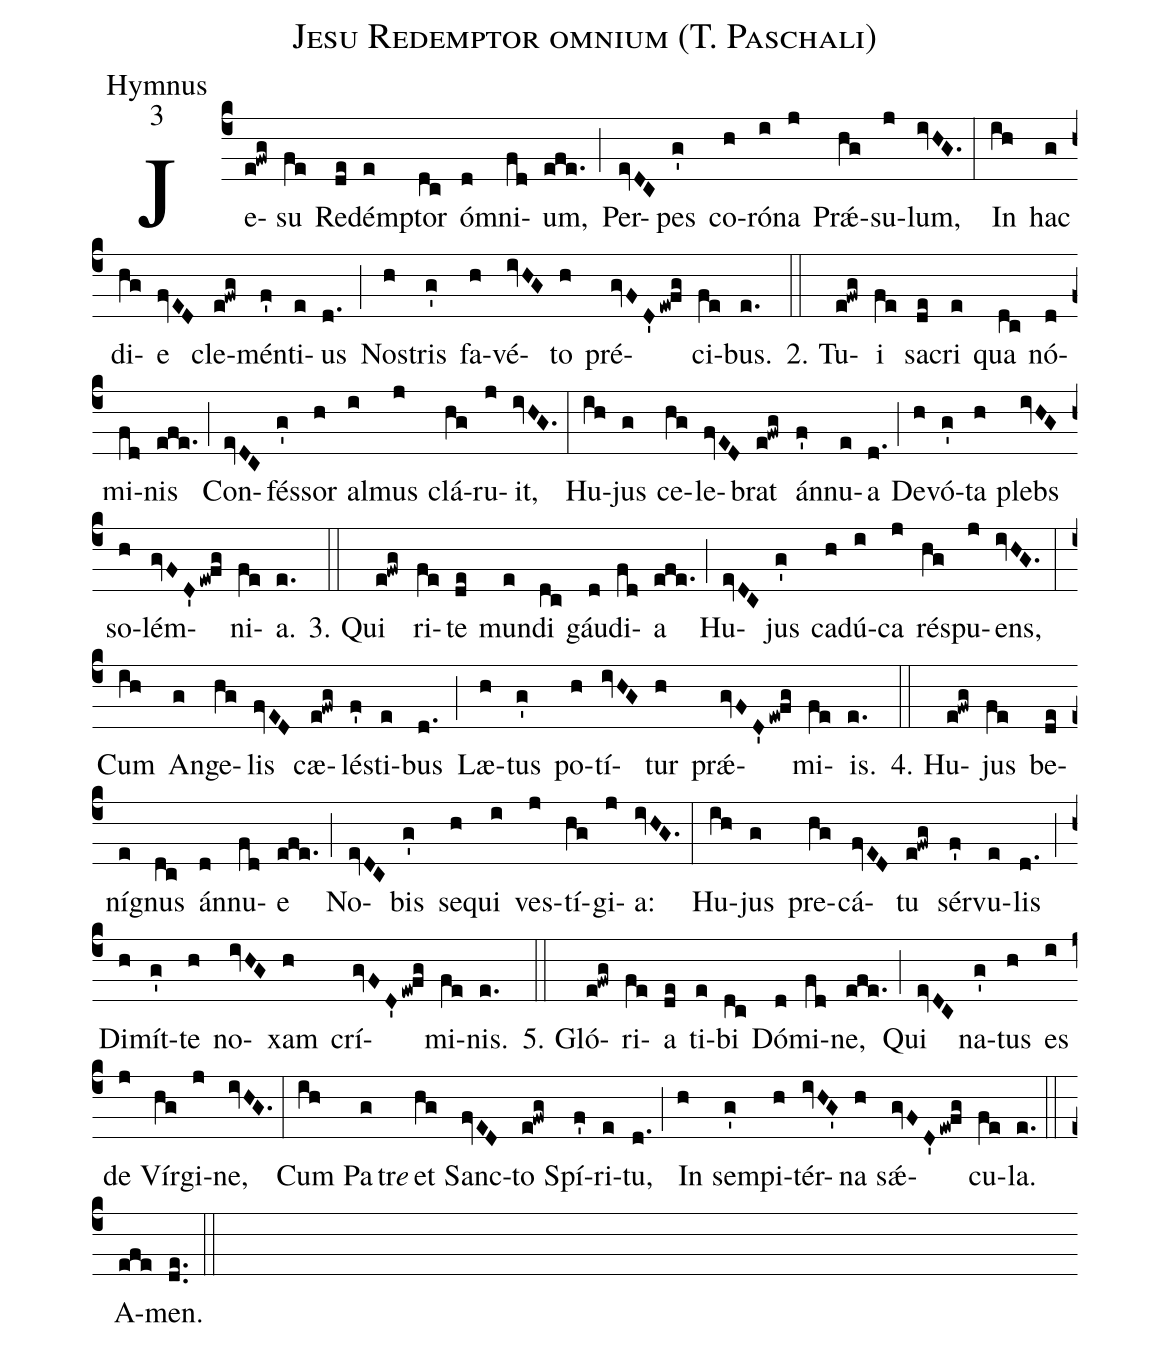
name:Jesu Redemptor omnium (T. Paschali);
office-part:Hymnus;
mode:3;
%%
(c4)Je(e!fwg)su(fe) Red(de)émp(e)tor(dc) óm(d)ni(fd)um,(efe.) (;)
Per(evDC)pes(g') co(h)ró(i)na(j) Prǽ(hg)su(j)lum,(ivHG.) (:)
In(ih) hac(g) di(hg)e(fvED) cle(e!fwg)mén(f')ti(e)us(d.) (;)
Nos(h)tris(g') fa(h)vé(ivHG)to(h) pré(gvFD'/ew!fg)ci(fe)bus.(e.) (::)

2. Tu(e!fwg)i(fe) sa(de)cri(e) qua(dc) nó(d)mi(fd)nis(efe.) (;)
Con(evDC)fés(g')sor(h) al(i)mus(j) clá(hg)ru(j)it,(ivHG.) (:)
Hu(ih)jus(g) ce(hg)le(fvED)brat(e!fwg) án(f')nu(e)a(d.) (;)
De(h)vó(g')ta(h) plebs(ivHG) so(h)lém(gvFD'/ew!fg)ni(fe)a.(e.) (::)

3. Qui(e!fwg) ri(fe)te(de) mun(e)di(dc) gáu(d)di(fd)a(efe.) (;)
Hu(evDC)jus(g') ca(h)dú(i)ca(j) ré(hg)spu(j)ens,(ivHG.) (:)
Cum(ih) An(g)ge(hg)lis(fvED) cæ(e!fwg)lés(f')ti(e)bus(d.) (;)
Læ(h)tus(g') po(h)tí(ivHG)tur(h) prǽ(gvFD'/ew!fg)mi(fe)is.(e.) (::)

4. Hu(e!fwg)jus(fe) be(de)ní(e)gnus(dc) án(d)nu(fd)e(efe.) (;)
No(evDC)bis(g') se(h)qui(i) ves(j)tí(hg)gi(j)a:(ivHG.) (:)
Hu(ih)jus(g) pre(hg)cá(fvED)tu(e!fwg) sér(f')vu(e)lis(d.) (;)
Di(h)mít(g')te(h) no(ivHG)xam(h) crí(gvFD'/ew!fg)mi(fe)nis.(e.) (::)

5. Gló(e!fwg)ri(fe)a(de) ti(e)bi(dc) Dó(d)mi(fd)ne,(efe.) (;)
Qui(evDC) na(g')tus(h) es(i) de(j) Vír(hg)gi(j)ne,(ivHG.) (:)
Cum(ih) Pa(g)tr<i>e</i>() et(hg) Sanc(fvED)to(e!fwg) Spí(f')ri(e)tu,(d.) (;)
In(h) sem(g')pi(h)tér(ivHG')na(h) sǽ(gvFD'ew!fg)cu(fe)la.(e.) (::)
A(efe)men.(de..) (::)
